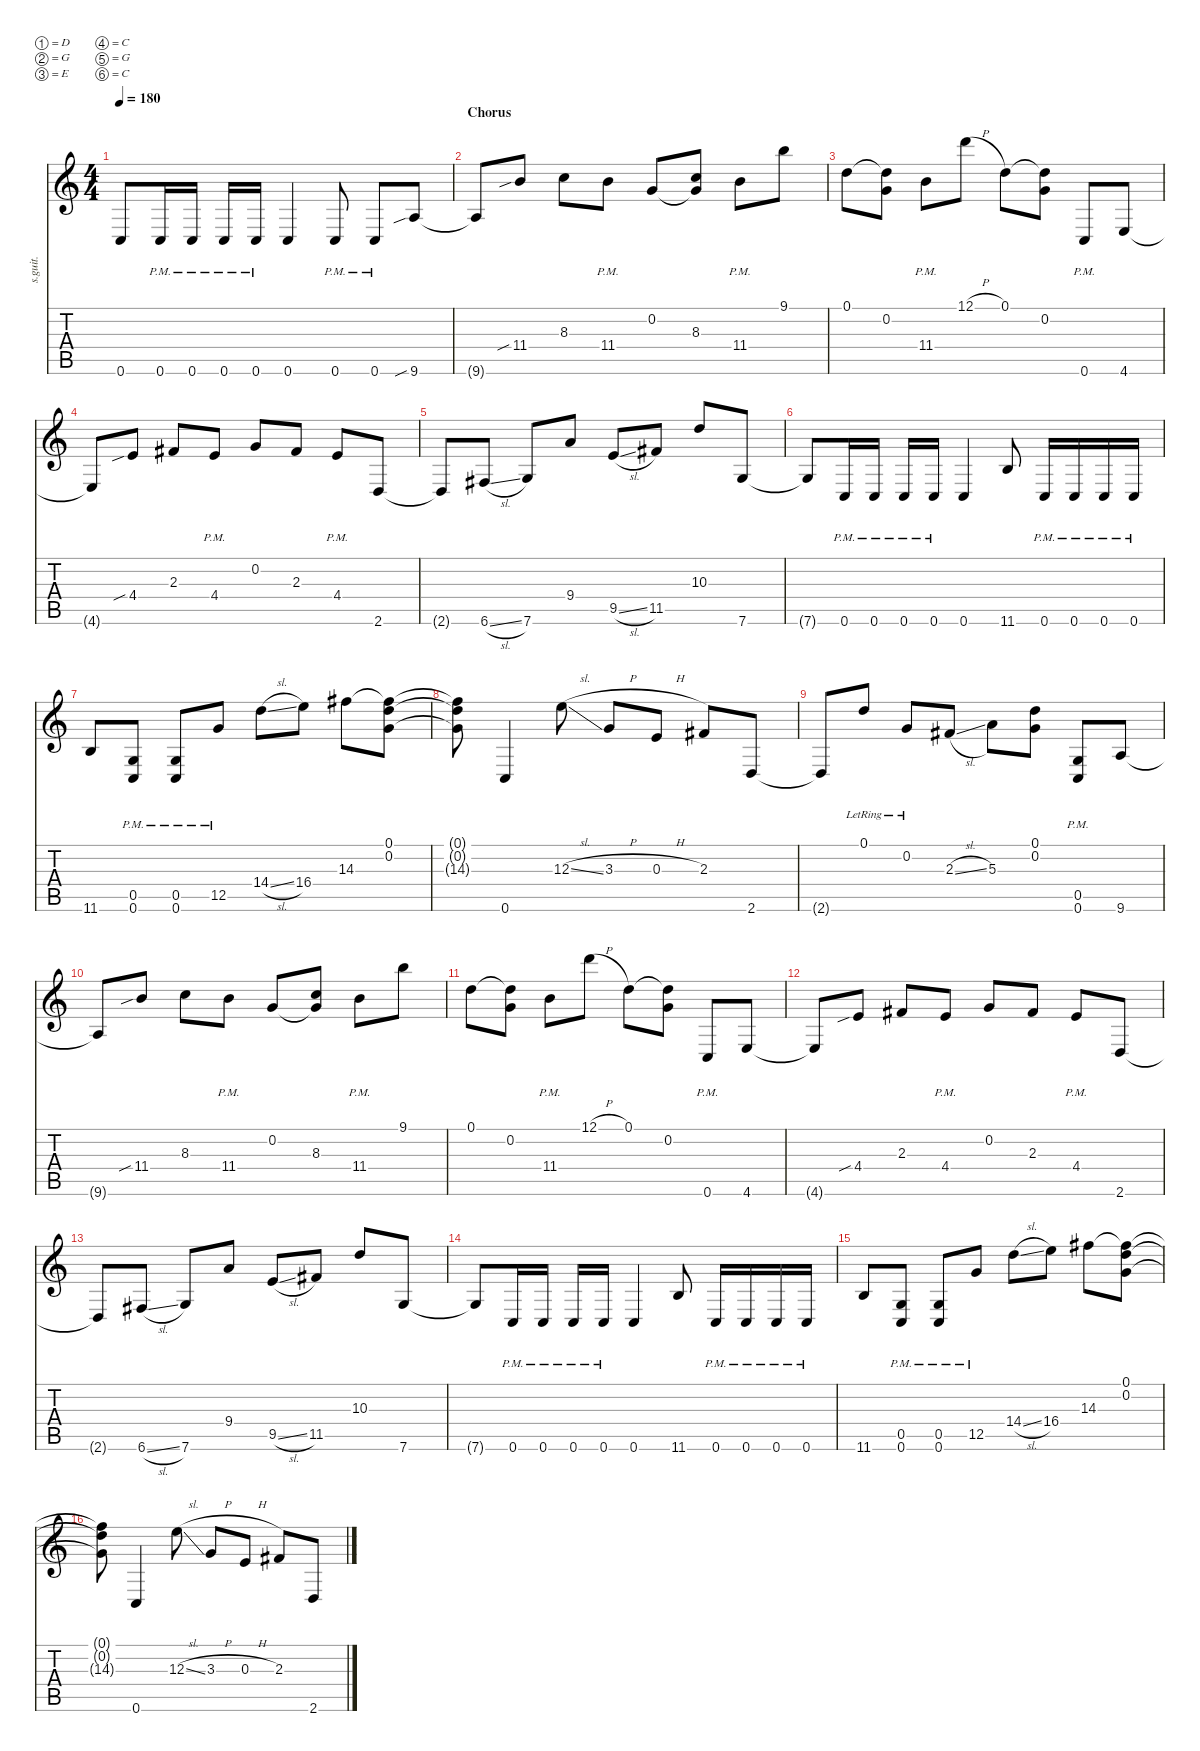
\defaultSystemsLayout 4
\hideDynamics
\bracketExtendMode nobrackets
\track ("Rhythm Guitar 2" "s.guit.") {instrument distortionguitar}
\staff {score tabs}
\tuning (D4 G3 E3 C3 G2 C2)
\ts (4 4)
\tempo 180
\clef g2
\ks c
0.6.8{lyrics (0 "") lyrics (1 "") lyrics (2 "") lyrics (3 "") lyrics (4 "") dy mf} 0.6{pm}.16{lyrics (0 "") lyrics (1 "") lyrics (2 "") lyrics (3 "") lyrics (4 "")} 0.6{pm}.16{lyrics (0 "") lyrics (1 "") lyrics (2 "") lyrics (3 "") lyrics (4 "")} 0.6{pm}.16{lyrics (0 "") lyrics (1 "") lyrics (2 "") lyrics (3 "") lyrics (4 "")} 0.6{pm}.16{lyrics (0 "") lyrics (1 "") lyrics (2 "") lyrics (3 "") lyrics (4 "")} 0.6.4{lyrics (0 "") lyrics (1 "") lyrics (2 "") lyrics (3 "") lyrics (4 "")} 0.6{pm}.8{lyrics (0 "") lyrics (1 "") lyrics (2 "") lyrics (3 "") lyrics (4 "")} 0.6{pm}.8{lyrics (0 "") lyrics (1 "") lyrics (2 "") lyrics (3 "") lyrics (4 "")} 9.6{sib}.8{lyrics (0 "") lyrics (1 "") lyrics (2 "") lyrics (3 "") lyrics (4 "")} |
\section ("" "Chorus")
9.6{t}.8{lyrics (0 "") lyrics (1 "") lyrics (2 "") lyrics (3 "") lyrics (4 "")} 11.4{sib}.8{lyrics (0 "") lyrics (1 "") lyrics (2 "") lyrics (3 "") lyrics (4 "")} 8.3.8{lyrics (0 "") lyrics (1 "") lyrics (2 "") lyrics (3 "") lyrics (4 "")} 11.4{pm}.8{lyrics (0 "") lyrics (1 "") lyrics (2 "") lyrics (3 "") lyrics (4 "")} 0.2.8{lyrics (0 "") lyrics (1 "") lyrics (2 "") lyrics (3 "") lyrics (4 "")} (0.2{t} 8.3).8{lyrics (0 "") lyrics (1 "") lyrics (2 "") lyrics (3 "") lyrics (4 "")} 11.4{pm}.8{lyrics (0 "") lyrics (1 "") lyrics (2 "") lyrics (3 "") lyrics (4 "")} 9.1.8{lyrics (0 "") lyrics (1 "") lyrics (2 "") lyrics (3 "") lyrics (4 "")} |
0.1.8{lyrics (0 "") lyrics (1 "") lyrics (2 "") lyrics (3 "") lyrics (4 "")} (0.1{t} 0.2).8{lyrics (0 "") lyrics (1 "") lyrics (2 "") lyrics (3 "") lyrics (4 "")} 11.4{pm}.8{lyrics (0 "") lyrics (1 "") lyrics (2 "") lyrics (3 "") lyrics (4 "")} 12.1{h}.8{lyrics (0 "") lyrics (1 "") lyrics (2 "") lyrics (3 "") lyrics (4 "")} 0.1.8{lyrics (0 "") lyrics (1 "") lyrics (2 "") lyrics (3 "") lyrics (4 "")} (0.1{t} 0.2).8{lyrics (0 "") lyrics (1 "") lyrics (2 "") lyrics (3 "") lyrics (4 "")} 0.6{pm}.8{lyrics (0 "") lyrics (1 "") lyrics (2 "") lyrics (3 "") lyrics (4 "")} 4.6.8{lyrics (0 "") lyrics (1 "") lyrics (2 "") lyrics (3 "") lyrics (4 "")} |
4.6{t}.8{lyrics (0 "") lyrics (1 "") lyrics (2 "") lyrics (3 "") lyrics (4 "")} 4.4{sib}.8{lyrics (0 "") lyrics (1 "") lyrics (2 "") lyrics (3 "") lyrics (4 "")} 2.3{acc #}.8{lyrics (0 "") lyrics (1 "") lyrics (2 "") lyrics (3 "") lyrics (4 "")} 4.4{pm}.8{lyrics (0 "") lyrics (1 "") lyrics (2 "") lyrics (3 "") lyrics (4 "")} 0.2.8{lyrics (0 "") lyrics (1 "") lyrics (2 "") lyrics (3 "") lyrics (4 "")} 2.3{acc #}.8{lyrics (0 "") lyrics (1 "") lyrics (2 "") lyrics (3 "") lyrics (4 "")} 4.4{pm}.8{lyrics (0 "") lyrics (1 "") lyrics (2 "") lyrics (3 "") lyrics (4 "")} 2.6.8{lyrics (0 "") lyrics (1 "") lyrics (2 "") lyrics (3 "") lyrics (4 "")} |
2.6{t}.8{lyrics (0 "") lyrics (1 "") lyrics (2 "") lyrics (3 "") lyrics (4 "")} 6.6{sl acc #}.8{lyrics (0 "") lyrics (1 "") lyrics (2 "") lyrics (3 "") lyrics (4 "")} 7.6.8{lyrics (0 "") lyrics (1 "") lyrics (2 "") lyrics (3 "") lyrics (4 "")} 9.4.8{lyrics (0 "") lyrics (1 "") lyrics (2 "") lyrics (3 "") lyrics (4 "")} 9.5{sl}.8{lyrics (0 "") lyrics (1 "") lyrics (2 "") lyrics (3 "") lyrics (4 "")} 11.5{acc #}.8{lyrics (0 "") lyrics (1 "") lyrics (2 "") lyrics (3 "") lyrics (4 "")} 10.3.8{lyrics (0 "") lyrics (1 "") lyrics (2 "") lyrics (3 "") lyrics (4 "")} 7.6.8{lyrics (0 "") lyrics (1 "") lyrics (2 "") lyrics (3 "") lyrics (4 "")} |
7.6{t}.8{lyrics (0 "") lyrics (1 "") lyrics (2 "") lyrics (3 "") lyrics (4 "")} 0.6{pm}.16{lyrics (0 "") lyrics (1 "") lyrics (2 "") lyrics (3 "") lyrics (4 "")} 0.6{pm}.16{lyrics (0 "") lyrics (1 "") lyrics (2 "") lyrics (3 "") lyrics (4 "")} 0.6{pm}.16{lyrics (0 "") lyrics (1 "") lyrics (2 "") lyrics (3 "") lyrics (4 "")} 0.6{pm}.16{lyrics (0 "") lyrics (1 "") lyrics (2 "") lyrics (3 "") lyrics (4 "")} 0.6.4{lyrics (0 "") lyrics (1 "") lyrics (2 "") lyrics (3 "") lyrics (4 "")} 11.6.8{lyrics (0 "") lyrics (1 "") lyrics (2 "") lyrics (3 "") lyrics (4 "")} 0.6{pm}.16{lyrics (0 "") lyrics (1 "") lyrics (2 "") lyrics (3 "") lyrics (4 "")} 0.6{pm}.16{lyrics (0 "") lyrics (1 "") lyrics (2 "") lyrics (3 "") lyrics (4 "")} 0.6{pm}.16{lyrics (0 "") lyrics (1 "") lyrics (2 "") lyrics (3 "") lyrics (4 "")} 0.6{pm}.16{lyrics (0 "") lyrics (1 "") lyrics (2 "") lyrics (3 "") lyrics (4 "")} |
11.6.8{lyrics (0 "") lyrics (1 "") lyrics (2 "") lyrics (3 "") lyrics (4 "")} (0.5{pm} 0.6{pm}).8{lyrics (0 "") lyrics (1 "") lyrics (2 "") lyrics (3 "") lyrics (4 "")} (0.5{pm} 0.6{pm}).8{lyrics (0 "") lyrics (1 "") lyrics (2 "") lyrics (3 "") lyrics (4 "")} 12.5{pm}.8{lyrics (0 "") lyrics (1 "") lyrics (2 "") lyrics (3 "") lyrics (4 "")} 14.4{sl}.8{lyrics (0 "") lyrics (1 "") lyrics (2 "") lyrics (3 "") lyrics (4 "")} 16.4.8{lyrics (0 "") lyrics (1 "") lyrics (2 "") lyrics (3 "") lyrics (4 "")} 14.3{acc #}.8{lyrics (0 "") lyrics (1 "") lyrics (2 "") lyrics (3 "") lyrics (4 "")} (0.1 0.2 14.3{t acc #}).8{lyrics (0 "") lyrics (1 "") lyrics (2 "") lyrics (3 "") lyrics (4 "")} |
(0.1{t} 0.2{t} 14.3{t acc #}).8{lyrics (0 "") lyrics (1 "") lyrics (2 "") lyrics (3 "") lyrics (4 "")} 0.6.4{lyrics (0 "") lyrics (1 "") lyrics (2 "") lyrics (3 "") lyrics (4 "")} 12.3{sl}.8{lyrics (0 "") lyrics (1 "") lyrics (2 "") lyrics (3 "") lyrics (4 "")} 3.3{h}.8{lyrics (0 "") lyrics (1 "") lyrics (2 "") lyrics (3 "") lyrics (4 "")} 0.3{h}.8{lyrics (0 "") lyrics (1 "") lyrics (2 "") lyrics (3 "") lyrics (4 "")} 2.3{acc #}.8{lyrics (0 "") lyrics (1 "") lyrics (2 "") lyrics (3 "") lyrics (4 "")} 2.6.8{lyrics (0 "") lyrics (1 "") lyrics (2 "") lyrics (3 "") lyrics (4 "")} |
2.6{t}.8{lyrics (0 "") lyrics (1 "") lyrics (2 "") lyrics (3 "") lyrics (4 "")} 0.1{lr}.8{lyrics (0 "") lyrics (1 "") lyrics (2 "") lyrics (3 "") lyrics (4 "")} 0.2{lr}.8{lyrics (0 "") lyrics (1 "") lyrics (2 "") lyrics (3 "") lyrics (4 "")} 2.3{sl acc #}.8{lyrics (0 "") lyrics (1 "") lyrics (2 "") lyrics (3 "") lyrics (4 "")} 5.3.8{lyrics (0 "") lyrics (1 "") lyrics (2 "") lyrics (3 "") lyrics (4 "")} (0.1 0.2).8{lyrics (0 "") lyrics (1 "") lyrics (2 "") lyrics (3 "") lyrics (4 "")} (0.5{pm} 0.6{pm}).8{lyrics (0 "") lyrics (1 "") lyrics (2 "") lyrics (3 "") lyrics (4 "")} 9.6.8{lyrics (0 "") lyrics (1 "") lyrics (2 "") lyrics (3 "") lyrics (4 "")} |
9.6{t}.8{lyrics (0 "") lyrics (1 "") lyrics (2 "") lyrics (3 "") lyrics (4 "")} 11.4{sib}.8{lyrics (0 "") lyrics (1 "") lyrics (2 "") lyrics (3 "") lyrics (4 "")} 8.3.8{lyrics (0 "") lyrics (1 "") lyrics (2 "") lyrics (3 "") lyrics (4 "")} 11.4{pm}.8{lyrics (0 "") lyrics (1 "") lyrics (2 "") lyrics (3 "") lyrics (4 "")} 0.2.8{lyrics (0 "") lyrics (1 "") lyrics (2 "") lyrics (3 "") lyrics (4 "")} (0.2{t} 8.3).8{lyrics (0 "") lyrics (1 "") lyrics (2 "") lyrics (3 "") lyrics (4 "")} 11.4{pm}.8{lyrics (0 "") lyrics (1 "") lyrics (2 "") lyrics (3 "") lyrics (4 "")} 9.1.8{lyrics (0 "") lyrics (1 "") lyrics (2 "") lyrics (3 "") lyrics (4 "")} |
0.1.8{lyrics (0 "") lyrics (1 "") lyrics (2 "") lyrics (3 "") lyrics (4 "")} (0.1{t} 0.2).8{lyrics (0 "") lyrics (1 "") lyrics (2 "") lyrics (3 "") lyrics (4 "")} 11.4{pm}.8{lyrics (0 "") lyrics (1 "") lyrics (2 "") lyrics (3 "") lyrics (4 "")} 12.1{h}.8{lyrics (0 "") lyrics (1 "") lyrics (2 "") lyrics (3 "") lyrics (4 "")} 0.1.8{lyrics (0 "") lyrics (1 "") lyrics (2 "") lyrics (3 "") lyrics (4 "")} (0.1{t} 0.2).8{lyrics (0 "") lyrics (1 "") lyrics (2 "") lyrics (3 "") lyrics (4 "")} 0.6{pm}.8{lyrics (0 "") lyrics (1 "") lyrics (2 "") lyrics (3 "") lyrics (4 "")} 4.6.8{lyrics (0 "") lyrics (1 "") lyrics (2 "") lyrics (3 "") lyrics (4 "")} |
4.6{t}.8{lyrics (0 "") lyrics (1 "") lyrics (2 "") lyrics (3 "") lyrics (4 "")} 4.4{sib}.8{lyrics (0 "") lyrics (1 "") lyrics (2 "") lyrics (3 "") lyrics (4 "")} 2.3{acc #}.8{lyrics (0 "") lyrics (1 "") lyrics (2 "") lyrics (3 "") lyrics (4 "")} 4.4{pm}.8{lyrics (0 "") lyrics (1 "") lyrics (2 "") lyrics (3 "") lyrics (4 "")} 0.2.8{lyrics (0 "") lyrics (1 "") lyrics (2 "") lyrics (3 "") lyrics (4 "")} 2.3{acc #}.8{lyrics (0 "") lyrics (1 "") lyrics (2 "") lyrics (3 "") lyrics (4 "")} 4.4{pm}.8{lyrics (0 "") lyrics (1 "") lyrics (2 "") lyrics (3 "") lyrics (4 "")} 2.6.8{lyrics (0 "") lyrics (1 "") lyrics (2 "") lyrics (3 "") lyrics (4 "")} |
2.6{t}.8{lyrics (0 "") lyrics (1 "") lyrics (2 "") lyrics (3 "") lyrics (4 "")} 6.6{sl acc #}.8{lyrics (0 "") lyrics (1 "") lyrics (2 "") lyrics (3 "") lyrics (4 "")} 7.6.8{lyrics (0 "") lyrics (1 "") lyrics (2 "") lyrics (3 "") lyrics (4 "")} 9.4.8{lyrics (0 "") lyrics (1 "") lyrics (2 "") lyrics (3 "") lyrics (4 "")} 9.5{sl}.8{lyrics (0 "") lyrics (1 "") lyrics (2 "") lyrics (3 "") lyrics (4 "")} 11.5{acc #}.8{lyrics (0 "") lyrics (1 "") lyrics (2 "") lyrics (3 "") lyrics (4 "")} 10.3.8{lyrics (0 "") lyrics (1 "") lyrics (2 "") lyrics (3 "") lyrics (4 "")} 7.6.8{lyrics (0 "") lyrics (1 "") lyrics (2 "") lyrics (3 "") lyrics (4 "")} |
7.6{t}.8{lyrics (0 "") lyrics (1 "") lyrics (2 "") lyrics (3 "") lyrics (4 "")} 0.6{pm}.16{lyrics (0 "") lyrics (1 "") lyrics (2 "") lyrics (3 "") lyrics (4 "")} 0.6{pm}.16{lyrics (0 "") lyrics (1 "") lyrics (2 "") lyrics (3 "") lyrics (4 "")} 0.6{pm}.16{lyrics (0 "") lyrics (1 "") lyrics (2 "") lyrics (3 "") lyrics (4 "")} 0.6{pm}.16{lyrics (0 "") lyrics (1 "") lyrics (2 "") lyrics (3 "") lyrics (4 "")} 0.6.4{lyrics (0 "") lyrics (1 "") lyrics (2 "") lyrics (3 "") lyrics (4 "")} 11.6.8{lyrics (0 "") lyrics (1 "") lyrics (2 "") lyrics (3 "") lyrics (4 "")} 0.6{pm}.16{lyrics (0 "") lyrics (1 "") lyrics (2 "") lyrics (3 "") lyrics (4 "")} 0.6{pm}.16{lyrics (0 "") lyrics (1 "") lyrics (2 "") lyrics (3 "") lyrics (4 "")} 0.6{pm}.16{lyrics (0 "") lyrics (1 "") lyrics (2 "") lyrics (3 "") lyrics (4 "")} 0.6{pm}.16{lyrics (0 "") lyrics (1 "") lyrics (2 "") lyrics (3 "") lyrics (4 "")} |
11.6.8{lyrics (0 "") lyrics (1 "") lyrics (2 "") lyrics (3 "") lyrics (4 "")} (0.5{pm} 0.6{pm}).8{lyrics (0 "") lyrics (1 "") lyrics (2 "") lyrics (3 "") lyrics (4 "")} (0.5{pm} 0.6{pm}).8{lyrics (0 "") lyrics (1 "") lyrics (2 "") lyrics (3 "") lyrics (4 "")} 12.5{pm}.8{lyrics (0 "") lyrics (1 "") lyrics (2 "") lyrics (3 "") lyrics (4 "")} 14.4{sl}.8{lyrics (0 "") lyrics (1 "") lyrics (2 "") lyrics (3 "") lyrics (4 "")} 16.4.8{lyrics (0 "") lyrics (1 "") lyrics (2 "") lyrics (3 "") lyrics (4 "")} 14.3{acc #}.8{lyrics (0 "") lyrics (1 "") lyrics (2 "") lyrics (3 "") lyrics (4 "")} (0.1 0.2 14.3{t acc #}).8{lyrics (0 "") lyrics (1 "") lyrics (2 "") lyrics (3 "") lyrics (4 "")} |
(0.1{t} 0.2{t} 14.3{t acc #}).8{lyrics (0 "") lyrics (1 "") lyrics (2 "") lyrics (3 "") lyrics (4 "")} 0.6.4{lyrics (0 "") lyrics (1 "") lyrics (2 "") lyrics (3 "") lyrics (4 "")} 12.3{sl}.8{lyrics (0 "") lyrics (1 "") lyrics (2 "") lyrics (3 "") lyrics (4 "")} 3.3{h}.8{lyrics (0 "") lyrics (1 "") lyrics (2 "") lyrics (3 "") lyrics (4 "")} 0.3{h}.8{lyrics (0 "") lyrics (1 "") lyrics (2 "") lyrics (3 "") lyrics (4 "")} 2.3{acc #}.8{lyrics (0 "") lyrics (1 "") lyrics (2 "") lyrics (3 "") lyrics (4 "")} 2.6.8{lyrics (0 "") lyrics (1 "") lyrics (2 "") lyrics (3 "") lyrics (4 "")}
